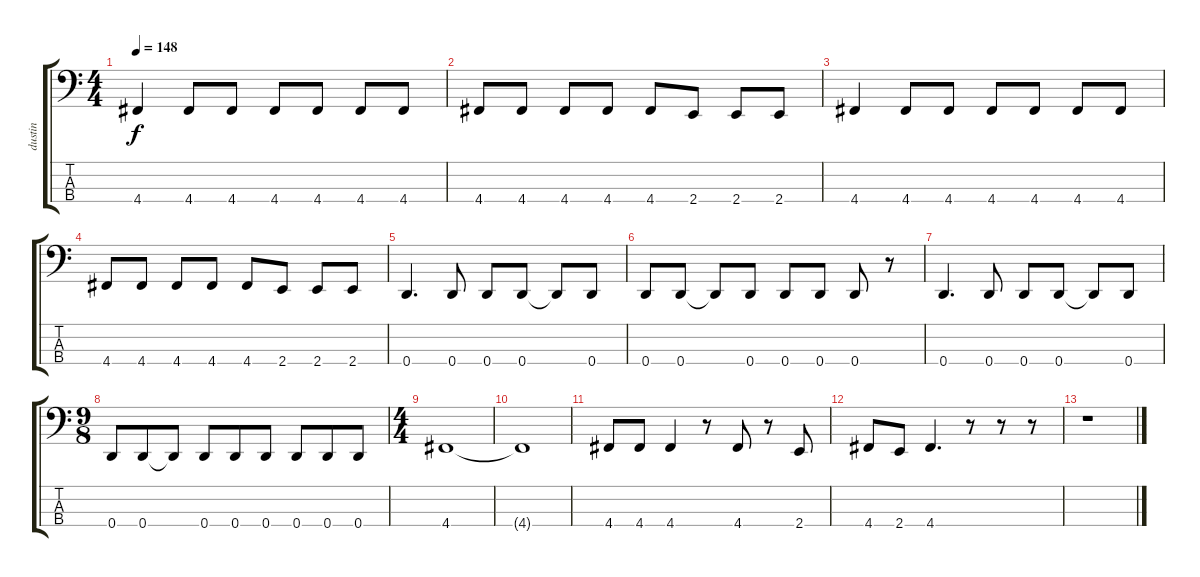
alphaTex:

\track ("dustin" "dustin") {instrument electricbassfinger}
\staff {score tabs}
\tuning (G2 D2 A1 D1) {hide}
\ts (4 4)
\tempo 148
\clef f4
\ks c
4.4.4{dy f} 4.4.8 4.4.8 4.4.8 4.4.8 4.4.8 4.4.8 |
4.4.8 4.4.8 4.4.8 4.4.8 4.4.8 2.4.8 2.4.8 2.4.8 |
4.4.4 4.4.8 4.4.8 4.4.8 4.4.8 4.4.8 4.4.8 |
4.4.8 4.4.8 4.4.8 4.4.8 4.4.8 2.4.8 2.4.8 2.4.8 |
0.4.4{d} 0.4.8 0.4.8 0.4.8 0.4{t}.8 0.4.8 |
0.4.8 0.4.8 0.4{t}.8 0.4.8 0.4.8 0.4.8 0.4.8 r.8 |
0.4.4{d} 0.4.8 0.4.8 0.4.8 0.4{t}.8 0.4.8 |
\ts (9 8)
0.4.8 0.4.8 0.4{t}.8 0.4.8 0.4.8 0.4.8 0.4.8 0.4.8 0.4.8 |
\ts (4 4)
4.4.1 |
4.4{t}.1 |
4.4.8 4.4.8 4.4.4 r.8 4.4.8 r.8 2.4.8 |
4.4.8 2.4.8 4.4.4{d} r.8 r.8 r.8 |
r.1
